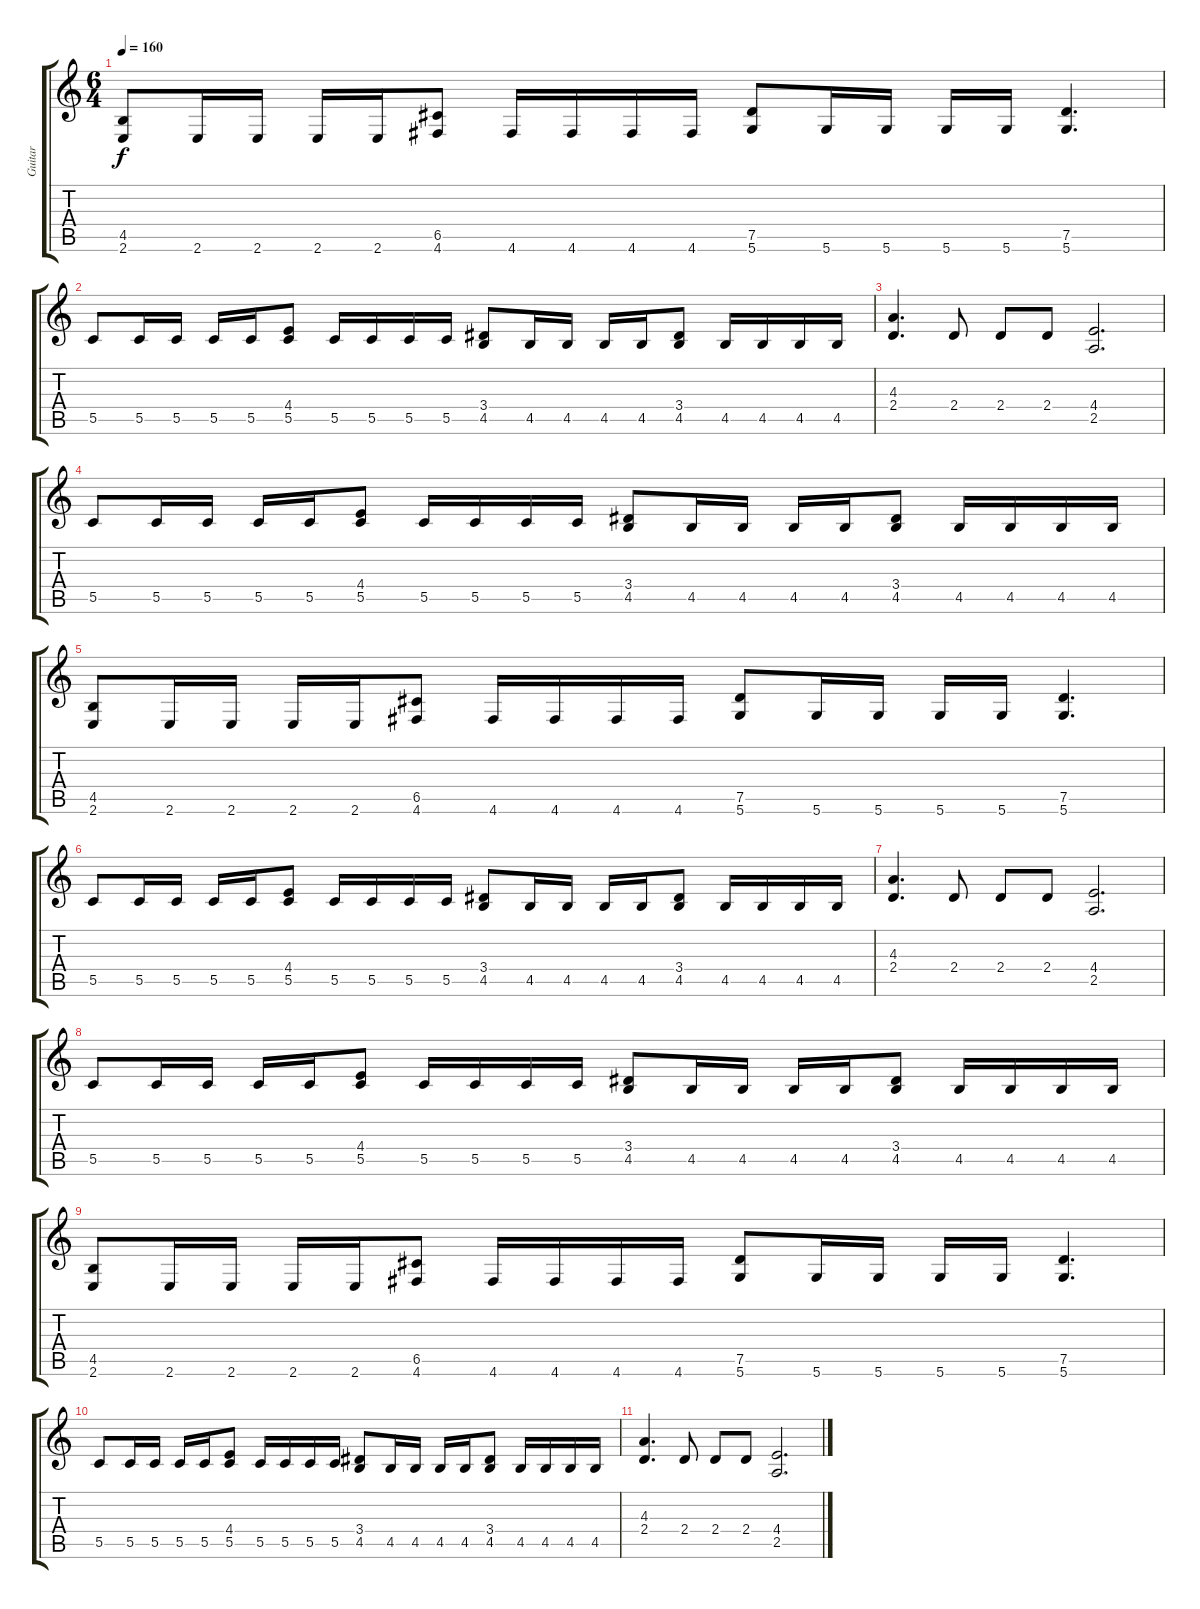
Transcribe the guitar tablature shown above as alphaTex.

\track ("Guitar" "Guitar") {instrument distortionguitar}
\staff {score tabs}
\tuning (D4 A3 F3 C3 G2 D2) {hide}
\ts (6 4)
\tempo 160
\clef g2
\ks c
(4.5 2.6).8{dy f} 2.6.16 2.6.16 2.6.16 2.6.16 (6.5 4.6).8 4.6.16 4.6.16 4.6.16 4.6.16 (7.5 5.6).8 5.6.16 5.6.16 5.6.16 5.6.16 (7.5 5.6).4{d} |
5.5.8 5.5.16 5.5.16 5.5.16 5.5.16 (4.4 5.5).8 5.5.16 5.5.16 5.5.16 5.5.16 (3.4 4.5).8 4.5.16 4.5.16 4.5.16 4.5.16 (3.4 4.5).8 4.5.16 4.5.16 4.5.16 4.5.16 |
(4.3 2.4).4{d} 2.4.8 2.4.8 2.4.8 (4.4 2.5).2{d} |
5.5.8 5.5.16 5.5.16 5.5.16 5.5.16 (4.4 5.5).8 5.5.16 5.5.16 5.5.16 5.5.16 (3.4 4.5).8 4.5.16 4.5.16 4.5.16 4.5.16 (3.4 4.5).8 4.5.16 4.5.16 4.5.16 4.5.16 |
(4.5 2.6).8 2.6.16 2.6.16 2.6.16 2.6.16 (6.5 4.6).8 4.6.16 4.6.16 4.6.16 4.6.16 (7.5 5.6).8 5.6.16 5.6.16 5.6.16 5.6.16 (7.5 5.6).4{d} |
5.5.8 5.5.16 5.5.16 5.5.16 5.5.16 (4.4 5.5).8 5.5.16 5.5.16 5.5.16 5.5.16 (3.4 4.5).8 4.5.16 4.5.16 4.5.16 4.5.16 (3.4 4.5).8 4.5.16 4.5.16 4.5.16 4.5.16 |
(4.3 2.4).4{d} 2.4.8 2.4.8 2.4.8 (4.4 2.5).2{d} |
5.5.8 5.5.16 5.5.16 5.5.16 5.5.16 (4.4 5.5).8 5.5.16 5.5.16 5.5.16 5.5.16 (3.4 4.5).8 4.5.16 4.5.16 4.5.16 4.5.16 (3.4 4.5).8 4.5.16 4.5.16 4.5.16 4.5.16 |
(4.5 2.6).8 2.6.16 2.6.16 2.6.16 2.6.16 (6.5 4.6).8 4.6.16 4.6.16 4.6.16 4.6.16 (7.5 5.6).8 5.6.16 5.6.16 5.6.16 5.6.16 (7.5 5.6).4{d} |
5.5.8 5.5.16 5.5.16 5.5.16 5.5.16 (4.4 5.5).8 5.5.16 5.5.16 5.5.16 5.5.16 (3.4 4.5).8 4.5.16 4.5.16 4.5.16 4.5.16 (3.4 4.5).8 4.5.16 4.5.16 4.5.16 4.5.16 |
(4.3 2.4).4{d} 2.4.8 2.4.8 2.4.8 (4.4 2.5).2{d}
